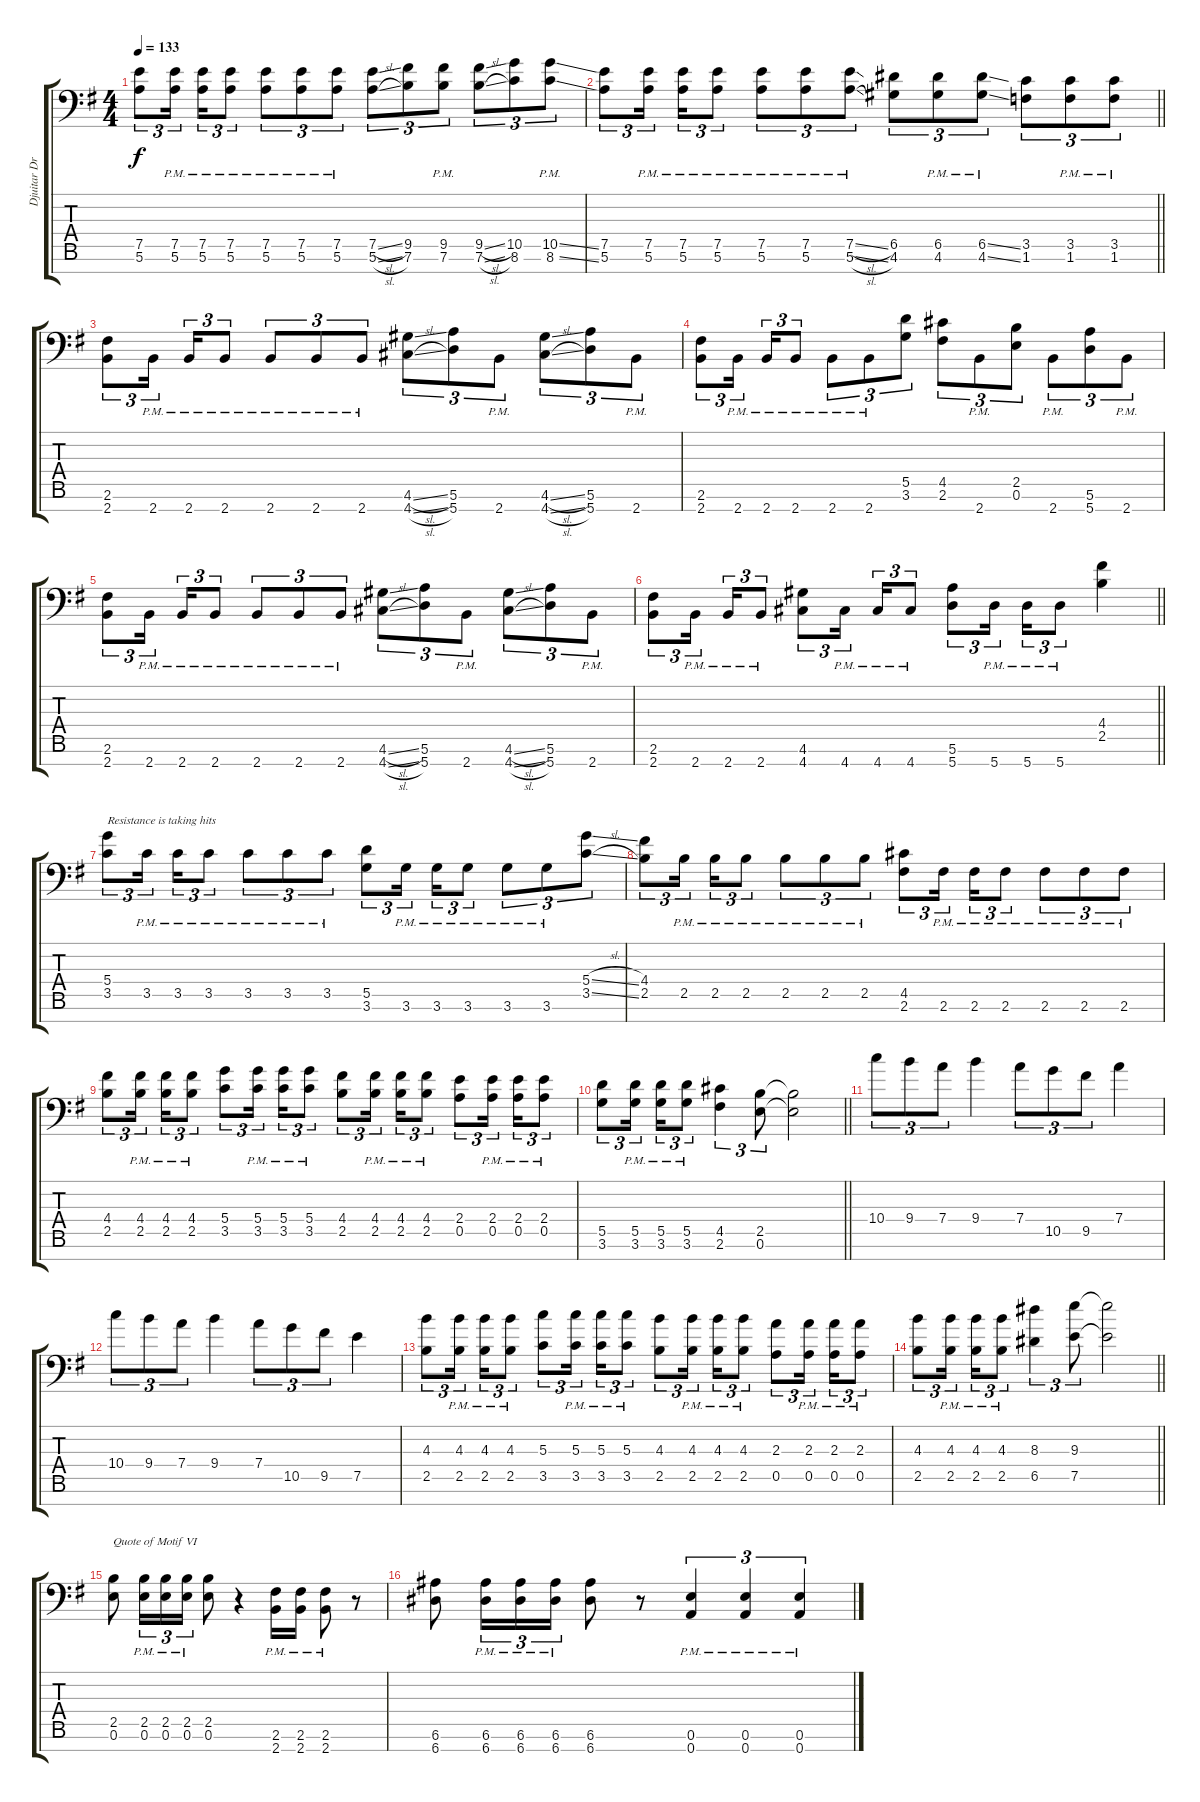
\track ("Djuitar Dropped A" "Djuitar Dr") {instrument distortionguitar}
\staff {score tabs}
\tuning (E4 B3 G3 D3 A2 E2 A1) {hide}
\ts (4 4)
\tempo 133
\clef f4
\ks eminor
(7.5 5.6).8{tu (3 2) dy f} (7.5{pm} 5.6{pm}).16{tu (3 2) beam splitsecondary} (7.5{pm} 5.6{pm}).16{tu (3 2)} (7.5{pm} 5.6{pm}).8{tu (3 2)} (7.5{pm} 5.6{pm}).8{tu (3 2)} (7.5{pm} 5.6{pm}).8{tu (3 2)} (7.5{pm} 5.6{pm}).8{tu (3 2)} (7.5{sl} 5.6{sl}).8{tu (3 2)} (9.5 7.6).8{tu (3 2)} (9.5{pm} 7.6{pm}).8{tu (3 2)} (9.5{sl} 7.6{sl}).8{tu (3 2)} (10.5 8.6).8{tu (3 2)} (10.5{ss pm} 8.6{ss pm}).8{tu (3 2)} |
\barLineRight lightlight
(7.5 5.6).8{tu (3 2)} (7.5{pm} 5.6{pm}).16{tu (3 2) beam splitsecondary} (7.5{pm} 5.6{pm}).16{tu (3 2)} (7.5{pm} 5.6{pm}).8{tu (3 2)} (7.5{pm} 5.6{pm}).8{tu (3 2)} (7.5{pm} 5.6{pm}).8{tu (3 2)} (7.5{sl pm} 5.6{sl pm}).8{tu (3 2)} (6.5 4.6).8{tu (3 2)} (6.5{pm} 4.6{pm}).8{tu (3 2)} (6.5{ss pm} 4.6{ss pm}).8{tu (3 2)} (3.5 1.6).8{tu (3 2)} (3.5{pm} 1.6{pm}).8{tu (3 2)} (3.5{pm} 1.6{pm}).8{tu (3 2)} |
(2.6 2.7).8{tu (3 2)} 2.7{pm}.16{tu (3 2) beam splitsecondary} 2.7{pm}.16{tu (3 2)} 2.7{pm}.8{tu (3 2)} 2.7{pm}.8{tu (3 2)} 2.7{pm}.8{tu (3 2)} 2.7{pm}.8{tu (3 2)} (4.6{sl} 4.7{sl}).8{tu (3 2)} (5.6 5.7).8{tu (3 2)} 2.7{pm}.8{tu (3 2)} (4.6{sl} 4.7{sl}).8{tu (3 2)} (5.6 5.7).8{tu (3 2)} 2.7{pm}.8{tu (3 2)} |
(2.6 2.7).8{tu (3 2)} 2.7{pm}.16{tu (3 2) beam splitsecondary} 2.7{pm}.16{tu (3 2)} 2.7{pm}.8{tu (3 2)} 2.7{pm}.8{tu (3 2)} 2.7{pm}.8{tu (3 2)} (5.5 3.6).8{tu (3 2)} (4.5 2.6).8{tu (3 2)} 2.7{pm}.8{tu (3 2)} (2.5 0.6).8{tu (3 2)} 2.7{pm}.8{tu (3 2)} (5.6 5.7).8{tu (3 2)} 2.7{pm}.8{tu (3 2)} |
(2.6 2.7).8{tu (3 2)} 2.7{pm}.16{tu (3 2) beam splitsecondary} 2.7{pm}.16{tu (3 2)} 2.7{pm}.8{tu (3 2)} 2.7{pm}.8{tu (3 2)} 2.7{pm}.8{tu (3 2)} 2.7{pm}.8{tu (3 2)} (4.6{sl} 4.7{sl}).8{tu (3 2)} (5.6 5.7).8{tu (3 2)} 2.7{pm}.8{tu (3 2)} (4.6{sl} 4.7{sl}).8{tu (3 2)} (5.6 5.7).8{tu (3 2)} 2.7{pm}.8{tu (3 2)} |
\barLineRight lightlight
(2.6 2.7).8{tu (3 2)} 2.7{pm}.16{tu (3 2) beam splitsecondary} 2.7{pm}.16{tu (3 2)} 2.7{pm}.8{tu (3 2)} (4.6 4.7).8{tu (3 2)} 4.7{pm}.16{tu (3 2) beam splitsecondary} 4.7{pm}.16{tu (3 2)} 4.7{pm}.8{tu (3 2)} (5.6 5.7).8{tu (3 2)} 5.7{pm}.16{tu (3 2) beam splitsecondary} 5.7{pm}.16{tu (3 2)} 5.7{pm}.8{tu (3 2)} (4.4 2.5).4 |
\section ("" "")
(5.4 3.5).8{tu (3 2) txt "Resistance is taking hits"} 3.5{pm}.16{tu (3 2) beam splitsecondary} 3.5{pm}.16{tu (3 2)} 3.5{pm}.8{tu (3 2)} 3.5{pm}.8{tu (3 2)} 3.5{pm}.8{tu (3 2)} 3.5{pm}.8{tu (3 2)} (5.5 3.6).8{tu (3 2)} 3.6{pm}.16{tu (3 2) beam splitsecondary} 3.6{pm}.16{tu (3 2)} 3.6{pm}.8{tu (3 2)} 3.6{pm}.8{tu (3 2)} 3.6{pm}.8{tu (3 2)} (5.4{sl} 3.5{sl}).8{tu (3 2)} |
(4.4 2.5).8{tu (3 2)} 2.5{pm}.16{tu (3 2) beam splitsecondary} 2.5{pm}.16{tu (3 2)} 2.5{pm}.8{tu (3 2)} 2.5{pm}.8{tu (3 2)} 2.5{pm}.8{tu (3 2)} 2.5{pm}.8{tu (3 2)} (4.5 2.6).8{tu (3 2)} 2.6{pm}.16{tu (3 2) beam splitsecondary} 2.6{pm}.16{tu (3 2)} 2.6{pm}.8{tu (3 2)} 2.6{pm}.8{tu (3 2)} 2.6{pm}.8{tu (3 2)} 2.6{pm}.8{tu (3 2)} |
(4.4 2.5).8{tu (3 2)} (4.4{pm} 2.5{pm}).16{tu (3 2) beam splitsecondary} (4.4{pm} 2.5{pm}).16{tu (3 2)} (4.4{pm} 2.5{pm}).8{tu (3 2)} (5.4 3.5).8{tu (3 2)} (5.4{pm} 3.5{pm}).16{tu (3 2) beam splitsecondary} (5.4{pm} 3.5{pm}).16{tu (3 2)} (5.4{pm} 3.5{pm}).8{tu (3 2)} (4.4 2.5).8{tu (3 2)} (4.4{pm} 2.5{pm}).16{tu (3 2) beam splitsecondary} (4.4{pm} 2.5{pm}).16{tu (3 2)} (4.4{pm} 2.5{pm}).8{tu (3 2)} (2.4 0.5).8{tu (3 2)} (2.4{pm} 0.5{pm}).16{tu (3 2) beam splitsecondary} (2.4{pm} 0.5{pm}).16{tu (3 2)} (2.4{pm} 0.5{pm}).8{tu (3 2)} |
\barLineRight lightlight
(5.5 3.6).8{tu (3 2)} (5.5{pm} 3.6{pm}).16{tu (3 2) beam splitsecondary} (5.5{pm} 3.6{pm}).16{tu (3 2)} (5.5{pm} 3.6{pm}).8{tu (3 2)} (4.5 2.6).4{tu (3 2)} (2.5 0.6).8{tu (3 2)} (2.5{t} 0.6{t}).2 |
10.4.8{tu (3 2)} 9.4.8{tu (3 2)} 7.4.8{tu (3 2)} 9.4.4 7.4.8{tu (3 2)} 10.5.8{tu (3 2)} 9.5.8{tu (3 2)} 7.4.4 |
10.4.8{tu (3 2)} 9.4.8{tu (3 2)} 7.4.8{tu (3 2)} 9.4.4 7.4.8{tu (3 2)} 10.5.8{tu (3 2)} 9.5.8{tu (3 2)} 7.5.4 |
(4.3 2.5).8{tu (3 2)} (4.3{pm} 2.5{pm}).16{tu (3 2) beam splitsecondary} (4.3{pm} 2.5{pm}).16{tu (3 2)} (4.3{pm} 2.5{pm}).8{tu (3 2)} (5.3 3.5).8{tu (3 2)} (5.3{pm} 3.5{pm}).16{tu (3 2) beam splitsecondary} (5.3{pm} 3.5{pm}).16{tu (3 2)} (5.3{pm} 3.5{pm}).8{tu (3 2)} (4.3 2.5).8{tu (3 2)} (4.3{pm} 2.5{pm}).16{tu (3 2) beam splitsecondary} (4.3{pm} 2.5{pm}).16{tu (3 2)} (4.3{pm} 2.5{pm}).8{tu (3 2)} (2.3 0.5).8{tu (3 2)} (2.3{pm} 0.5{pm}).16{tu (3 2) beam splitsecondary} (2.3{pm} 0.5{pm}).16{tu (3 2)} (2.3{pm} 0.5{pm}).8{tu (3 2)} |
\barLineRight lightlight
(4.3 2.5).8{tu (3 2)} (4.3{pm} 2.5{pm}).16{tu (3 2) beam splitsecondary} (4.3{pm} 2.5{pm}).16{tu (3 2)} (4.3{pm} 2.5{pm}).8{tu (3 2)} (8.3 6.5).4{tu (3 2)} (9.3 7.5).8{tu (3 2)} (9.3{t} 7.5{t}).2 |
\section ("" "")
(2.5 0.6).8{txt "Quote of Motif VI"} (2.5{pm} 0.6{pm}).16{tu (3 2)} (2.5{pm} 0.6{pm}).16{tu (3 2)} (2.5{pm} 0.6{pm}).16{tu (3 2)} (2.5 0.6).8 r.4 (2.6{pm} 2.7{pm}).16 (2.6{pm} 2.7{pm}).16 (2.6{pm} 2.7{pm}).8 r.8 |
(6.6 6.7).8 (6.6{pm} 6.7{pm}).16{tu (3 2)} (6.6{pm} 6.7{pm}).16{tu (3 2)} (6.6{pm} 6.7{pm}).16{tu (3 2)} (6.6 6.7).8 r.8 (0.6{pm} 0.7{pm}).4{tu (3 2)} (0.6{pm} 0.7{pm}).4{tu (3 2)} (0.6{pm} 0.7{pm}).4{tu (3 2)}
